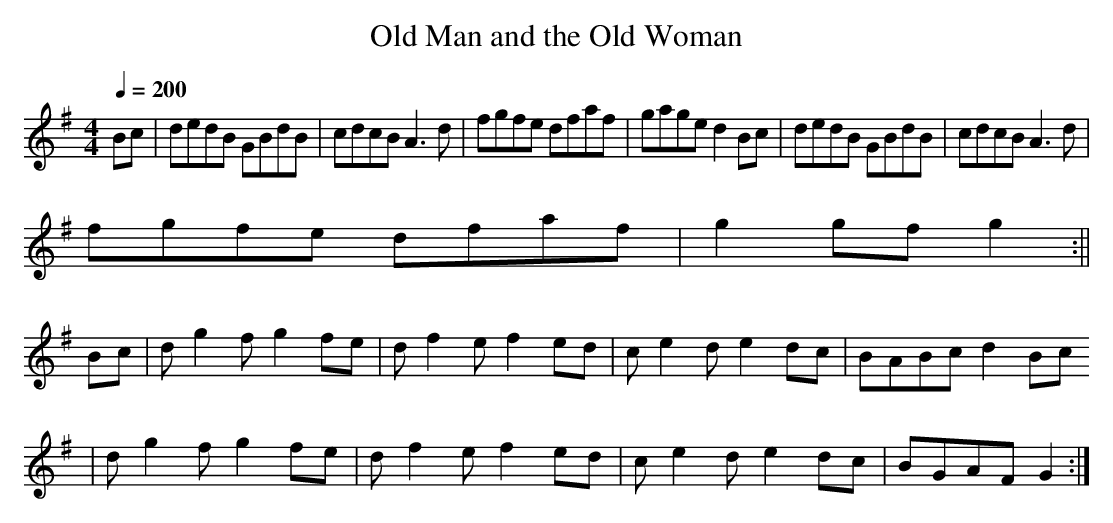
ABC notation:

X:1
T:Old Man and the Old Woman
M:4/4
L:1/8
Q:1/4=200
K:G
Bc|dedB GBdB|cdcB A3d|fgfe dfaf|gage d2Bc|dedB GBdB|cdcB A3d|
fgfe dfaf|g2gfg2:||
Bc|dg2f g2fe|df2e f2ed|ce2 de2 dc|BABcd2Bc
|dg2f g2fe|df2e f2ed|ce2 de2 dc|BGAFG2:|]
